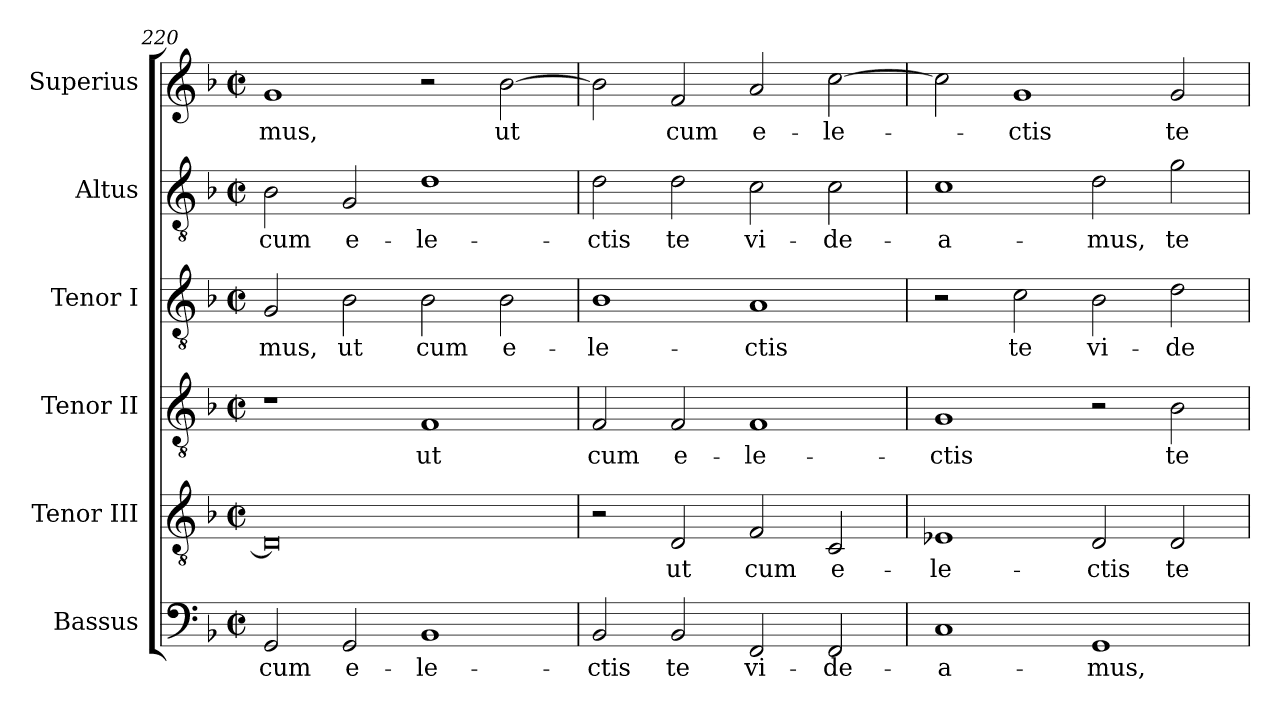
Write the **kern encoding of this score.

**kern	**text	**kern	**text	**kern	**text	**kern	**text	**kern	**text	**kern	**text
*part6	*part6	*part5	*part5	*part4	*part4	*part3	*part3	*part2	*part2	*part1	*part1
*staff6	*staff6	*staff5	*staff5	*staff4	*staff4	*staff3	*staff3	*staff2	*staff2	*staff1	*staff1
*I"Bassus	*	*I"Tenor III	*	*I"Tenor II	*	*I"Tenor I	*	*I"Altus	*	*I"Superius	*
*I'B.	*	*I'T.	*	*I'T.	*	*I'T.	*	*	*	*I'S.	*
*clefF4	*	*clefGv2	*	*clefGv2	*	*clefGv2	*	*clefGv2	*	*clefG2	*
*	*	*ITrd7c12	*	*ITrd7c12	*	*ITrd7c12	*	*ITrd7c12	*	*	*
*k[b-]	*	*k[b-]	*	*k[b-]	*	*k[b-]	*	*k[b-]	*	*k[b-]	*
*F:	*	*F:	*	*F:	*	*F:	*	*F:	*	*F:	*
*M2/2	*	*M2/2	*	*M2/2	*	*M2/2	*	*M2/2	*	*M2/2	*
*met(c|)	*	*met(c|)	*	*met(c|)	*	*met(c|)	*	*met(c|)	*	*met(c|)	*
=220	=220	=220	=220	=220	=220	=220	=220	=220	=220	=220	=220
!	!LO:LY:b:color=#000000	!	!	!	!	!	!	!	!	!	!
!	!	!	!	!	!	!	!LO:LY:b:color=#000000	!	!	!	!
!	!	!	!	!	!	!	!	!	!LO:LY:b:color=#000000	!	!
!	!	!	!	!	!	!	!	!	!	!	!LO:LY:b:color=#000000
2GGi/	cum	0DDi]	.	1r	.	2GGi/	-mus,	2BB-i\	cum	1gi	-mus,
!	!LO:LY:b:color=#000000	!	!	!	!	!	!	!	!	!	!
!	!	!	!	!	!	!	!LO:LY:b:color=#000000	!	!	!	!
!	!	!	!	!	!	!	!	!	!LO:LY:b:color=#000000	!	!
2GGi/	e-	.	.	.	.	2BB-i\	ut	2GGi/	e-	.	.
!	!LO:LY:b:color=#000000	!	!	!	!	!	!	!	!	!	!
!	!	!	!	!	!LO:LY:b:color=#000000	!	!	!	!	!	!
!	!	!	!	!	!	!	!LO:LY:b:color=#000000	!	!	!	!
!	!	!	!	!	!	!	!	!	!LO:LY:b:color=#000000	!	!
1BB-i	-le-	.	.	1FFi	ut	2BB-i\	cum	1Di	-le-	2r	.
!	!	!	!	!	!	!	!LO:LY:b:color=#000000	!	!	!	!
!	!	!	!	!	!	!	!	!	!	!	!LO:LY:b:color=#000000
.	.	.	.	.	.	2BB-i\	e-	.	.	[>2b-i\	ut
=221	=221	=221	=221	=221	=221	=221	=221	=221	=221	=221	=221
!	!LO:LY:b:color=#000000	!	!	!	!	!	!	!	!	!	!
!	!	!	!	!	!LO:LY:b:color=#000000	!	!	!	!	!	!
!	!	!	!	!	!	!	!LO:LY:b:color=#000000	!	!	!	!
!	!	!	!	!	!	!	!	!	!LO:LY:b:color=#000000	!	!
2BB-i/	-ctis	2r	.	2FFi/	cum	1BB-i	-le-	2Di\	-ctis	2b-i\]	.
!	!LO:LY:b:color=#000000	!	!	!	!	!	!	!	!	!	!
!	!	!	!LO:LY:b:color=#000000	!	!	!	!	!	!	!	!
!	!	!	!	!	!LO:LY:b:color=#000000	!	!	!	!	!	!
!	!	!	!	!	!	!	!	!	!LO:LY:b:color=#000000	!	!
!	!	!	!	!	!	!	!	!	!	!	!LO:LY:b:color=#000000
2BB-i/	te	2DDi/	ut	2FFi/	e-	.	.	2Di\	te	2fi/	cum
!	!LO:LY:b:color=#000000	!	!	!	!	!	!	!	!	!	!
!	!	!	!LO:LY:b:color=#000000	!	!	!	!	!	!	!	!
!	!	!	!	!	!LO:LY:b:color=#000000	!	!	!	!	!	!
!	!	!	!	!	!	!	!LO:LY:b:color=#000000	!	!	!	!
!	!	!	!	!	!	!	!	!	!LO:LY:b:color=#000000	!	!
!	!	!	!	!	!	!	!	!	!	!	!LO:LY:b:color=#000000
2FFi/	vi-	2FFi/	cum	1FFi	-le-	1AAi	-ctis	2Ci\	vi-	2ai/	e-
!	!LO:LY:b:color=#000000	!	!	!	!	!	!	!	!	!	!
!	!	!	!LO:LY:b:color=#000000	!	!	!	!	!	!	!	!
!	!	!	!	!	!	!	!	!	!LO:LY:b:color=#000000	!	!
!	!	!	!	!	!	!	!	!	!	!	!LO:LY:b:color=#000000
2FFi/	-de-	2CCi/	e-	.	.	.	.	2Ci\	-de-	[>2cci\	-le-
=222	=222	=222	=222	=222	=222	=222	=222	=222	=222	=222	=222
!	!LO:LY:b:color=#000000	!	!	!	!	!	!	!	!	!	!
!	!	!	!LO:LY:b:color=#000000	!	!	!	!	!	!	!	!
!	!	!	!	!	!LO:LY:b:color=#000000	!	!	!	!	!	!
!	!	!	!	!	!	!	!	!	!LO:LY:b:color=#000000	!	!
1Ci	-a-	1EE-Xi	-le-	1GGi	-ctis	2r	.	1Ci	-a-	2cci\]	.
!	!	!	!	!	!	!	!LO:LY:b:color=#000000	!	!	!	!
!	!	!	!	!	!	!	!	!	!	!	!LO:LY:b:color=#000000
.	.	.	.	.	.	2Ci\	te	.	.	1gi	-ctis
!	!LO:LY:b:color=#000000	!	!	!	!	!	!	!	!	!	!
!	!	!	!LO:LY:b:color=#000000	!	!	!	!	!	!	!	!
!	!	!	!	!	!	!	!LO:LY:b:color=#000000	!	!	!	!
!	!	!	!	!	!	!	!	!	!LO:LY:b:color=#000000	!	!
1GGi	-mus,	2DDi/	-ctis	2r	.	2BB-i\	vi-	2Di\	-mus,	.	.
!	!	!	!LO:LY:b:color=#000000	!	!	!	!	!	!	!	!
!	!	!	!	!	!LO:LY:b:color=#000000	!	!	!	!	!	!
!	!	!	!	!	!	!	!LO:LY:b:color=#000000	!	!	!	!
!	!	!	!	!	!	!	!	!	!LO:LY:b:color=#000000	!	!
!	!	!	!	!	!	!	!	!	!	!	!LO:LY:b:color=#000000
.	.	2DDi/	te	2BB-i\	te	2Di\	-de-	2Gi\	te	2gi/	te
=	=	=	=	=	=	=	=	=	=	=	=
*-	*-	*-	*-	*-	*-	*-	*-	*-	*-	*-	*-
